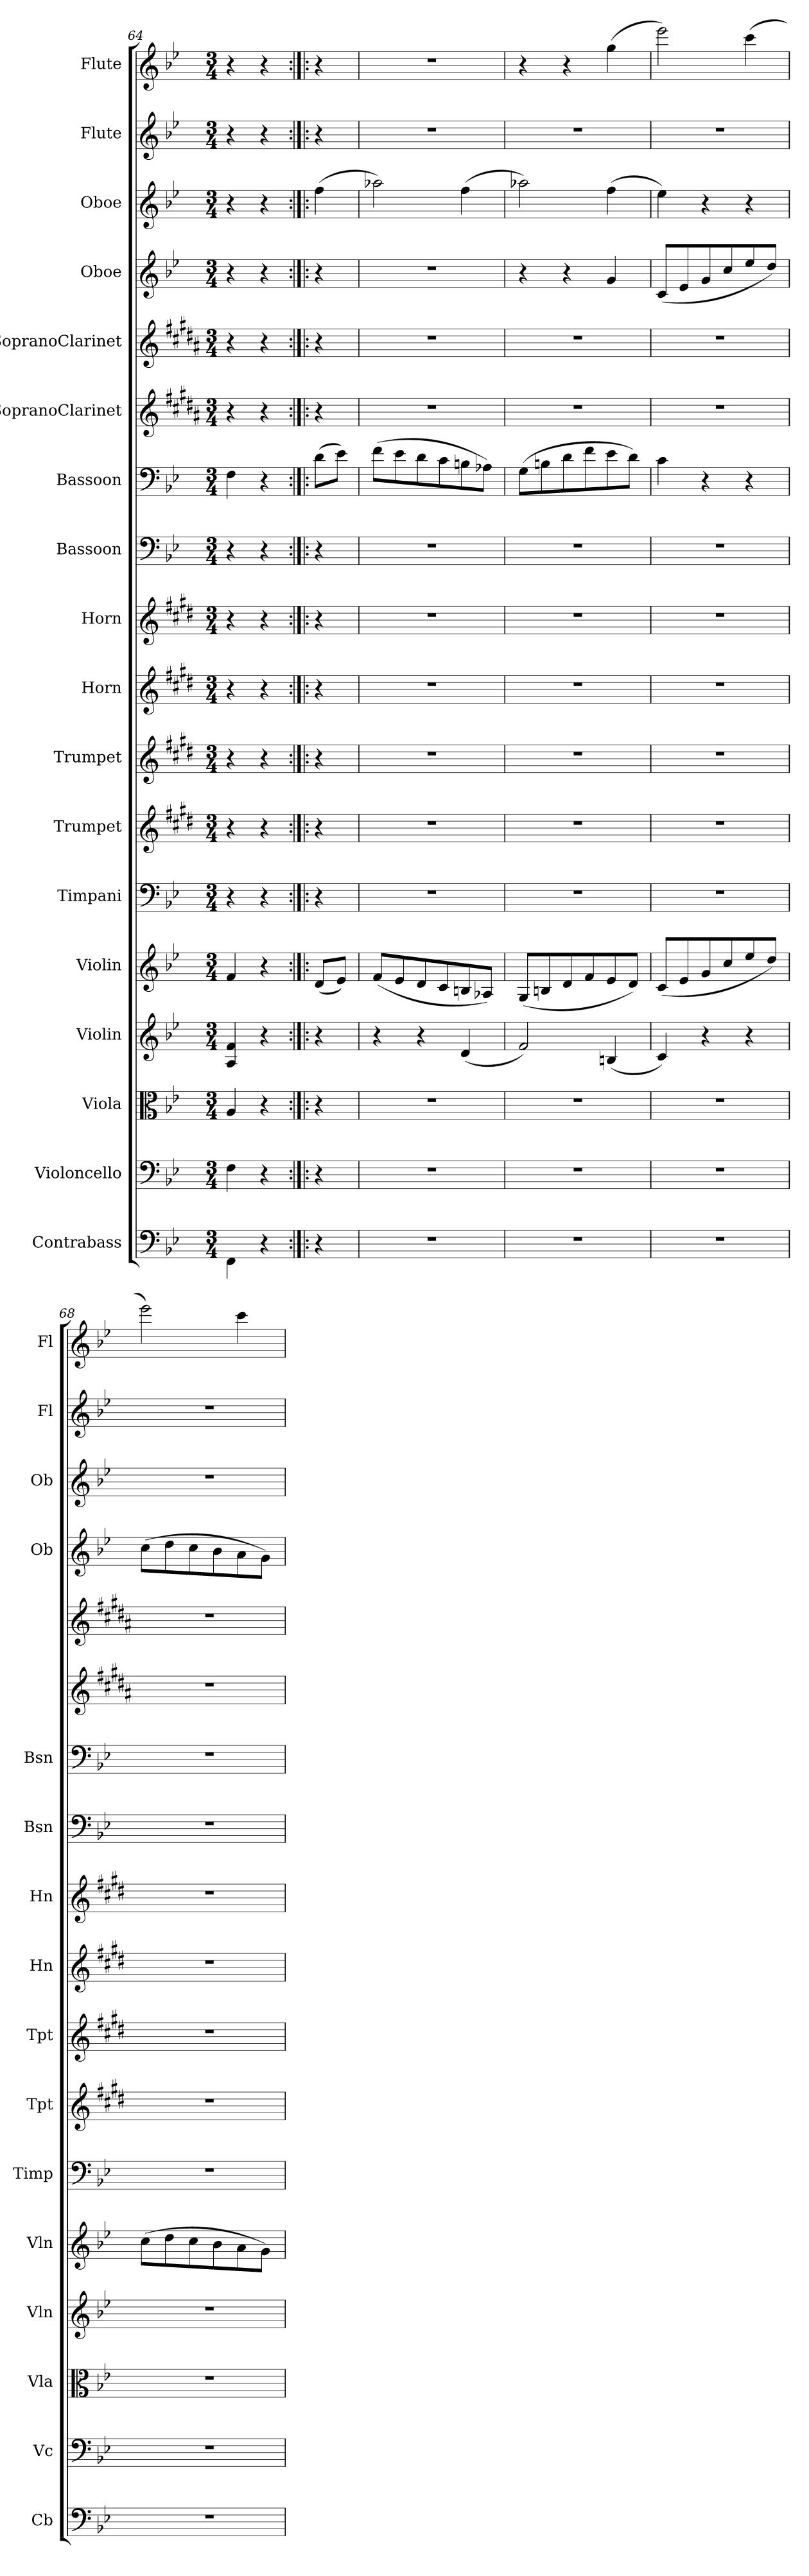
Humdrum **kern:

**kern	**kern	**kern	**kern	**kern	**kern	**kern	**kern	**kern	**kern	**kern	**kern	**kern	**kern	**kern	**kern	**kern	**kern
*part18	*part17	*part16	*part15	*part14	*part13	*part12	*part11	*part10	*part9	*part8	*part7	*part6	*part5	*part4	*part3	*part2	*part1
*staff18	*staff17	*staff16	*staff15	*staff14	*staff13	*staff12	*staff11	*staff10	*staff9	*staff8	*staff7	*staff6	*staff5	*staff4	*staff3	*staff2	*staff1
*I"Contrabass	*I"Violoncello	*I"Viola	*I"Violin	*I"Violin	*I"Timpani	*I"Trumpet	*I"Trumpet	*I"Horn	*I"Horn	*I"Bassoon	*I"Bassoon	*I"SopranoClarinet	*I"SopranoClarinet	*I"Oboe	*I"Oboe	*I"Flute	*I"Flute
*I'Cb	*I'Vc	*I'Vla	*I'Vln	*I'Vln	*I'Timp	*I'Tpt	*I'Tpt	*I'Hn	*I'Hn	*I'Bsn	*I'Bsn	*	*	*I'Ob	*I'Ob	*I'Fl	*I'Fl
*clefF4	*clefF4	*clefC3	*clefG2	*clefG2	*clefF4	*clefG2	*clefG2	*clefG2	*clefG2	*clefF4	*clefF4	*clefG2	*clefG2	*clefG2	*clefG2	*clefG2	*clefG2
*k[b-e-]	*k[b-e-]	*k[b-e-]	*k[b-e-]	*k[b-e-]	*k[b-e-]	*k[f#c#g#d#]	*k[f#c#g#d#]	*k[f#c#g#d#]	*k[f#c#g#d#]	*k[b-e-]	*k[b-e-]	*k[f#c#g#d#a#]	*k[f#c#g#d#a#]	*k[b-e-]	*k[b-e-]	*k[b-e-]	*k[b-e-]
*M3/4	*M3/4	*M3/4	*M3/4	*M3/4	*M3/4	*M3/4	*M3/4	*M3/4	*M3/4	*M3/4	*M3/4	*M3/4	*M3/4	*M3/4	*M3/4	*M3/4	*M3/4
=64	=64	=64	=64	=64	=64	=64	=64	=64	=64	=64	=64	=64	=64	=64	=64	=64	=64
4FF"\	4F"\	4A"/	4A"/ 4f"/	4f/	4r	4r	4r	4r	4r	4r	4F\	4r	4r	4r	4r	4r	4r
4r	4r	4r	4r	4r	4r	4r	4r	4r	4r	4r	4r	4r	4r	4r	4r	4r	4r
=:|!|:	=:|!|:	=:|!|:	=:|!|:	=:|!|:	=:|!|:	=:|!|:	=:|!|:	=:|!|:	=:|!|:	=:|!|:	=:|!|:	=:|!|:	=:|!|:	=:|!|:	=:|!|:	=:|!|:	=:|!|:
4r	4r	4r	4r	(8d/L	4r	4r	4r	4r	4r	4r	(8d\L	4r	4r	4r	(4ff\	4r	4r
.	.	.	.	8e-/J)	.	.	.	.	.	.	8e-\J)	.	.	.	.	.	.
=65	=65	=65	=65	=65	=65	=65	=65	=65	=65	=65	=65	=65	=65	=65	=65	=65	=65
2.r	2.r	2.r	4r	(8f/L	2.r	2.r	2.r	2.r	2.r	2.r	(8f\L	2.r	2.r	2.r	2aa-X\)	2.r	2.r
.	.	.	.	8e-/	.	.	.	.	.	.	8e-\	.	.	.	.	.	.
.	.	.	4r	8d/	.	.	.	.	.	.	8d\	.	.	.	.	.	.
.	.	.	.	8c/	.	.	.	.	.	.	8c\	.	.	.	.	.	.
.	.	.	(4d/	8Bn/	.	.	.	.	.	.	8Bn\	.	.	.	(4ff\	.	.
.	.	.	.	8A-X/J)	.	.	.	.	.	.	8A-X\J)	.	.	.	.	.	.
=66	=66	=66	=66	=66	=66	=66	=66	=66	=66	=66	=66	=66	=66	=66	=66	=66	=66
2.r	2.r	2.r	2f/)	(8G/L	2.r	2.r	2.r	2.r	2.r	2.r	(8G\L	2.r	2.r	4r	2aa-X\)	2.r	4r
.	.	.	.	8Bn/	.	.	.	.	.	.	8Bn\	.	.	.	.	.	.
.	.	.	.	8d/	.	.	.	.	.	.	8d\	.	.	4r	.	.	4r
.	.	.	.	8f/	.	.	.	.	.	.	8f\	.	.	.	.	.	.
.	.	.	(4Bn/	8e-/	.	.	.	.	.	.	8e-\	.	.	4g/	(4ff\	.	(4gg\
.	.	.	.	8d/J)	.	.	.	.	.	.	8d\J)	.	.	.	.	.	.
=67	=67	=67	=67	=67	=67	=67	=67	=67	=67	=67	=67	=67	=67	=67	=67	=67	=67
2.r	2.r	2.r	4c/)	(8c/L	2.r	2.r	2.r	2.r	2.r	2.r	4c\	2.r	2.r	(8c/L	4ee-\)	2.r	2eee-\)
.	.	.	.	8e-/	.	.	.	.	.	.	.	.	.	8e-/	.	.	.
.	.	.	4r	8g/	.	.	.	.	.	.	4r	.	.	8g/	4r	.	.
.	.	.	.	8cc/	.	.	.	.	.	.	.	.	.	8cc/	.	.	.
.	.	.	4r	8ee-/	.	.	.	.	.	.	4r	.	.	8ee-/	4r	.	(4ccc\
.	.	.	.	8dd/J)	.	.	.	.	.	.	.	.	.	8dd/J)	.	.	.
=68	=68	=68	=68	=68	=68	=68	=68	=68	=68	=68	=68	=68	=68	=68	=68	=68	=68
2.r	2.r	2.r	2.r	(8cc\L	2.r	2.r	2.r	2.r	2.r	2.r	2.r	2.r	2.r	(8cc\L	2.r	2.r	2eee-\)
.	.	.	.	8dd\	.	.	.	.	.	.	.	.	.	8dd\	.	.	.
.	.	.	.	8cc\	.	.	.	.	.	.	.	.	.	8cc\	.	.	.
.	.	.	.	8b-\	.	.	.	.	.	.	.	.	.	8b-\	.	.	.
.	.	.	.	8a\	.	.	.	.	.	.	.	.	.	8a\	.	.	4ccc\
.	.	.	.	8g\J)	.	.	.	.	.	.	.	.	.	8g\J)	.	.	.
=	=	=	=	=	=	=	=	=	=	=	=	=	=	=	=	=	=
*-	*-	*-	*-	*-	*-	*-	*-	*-	*-	*-	*-	*-	*-	*-	*-	*-	*-
